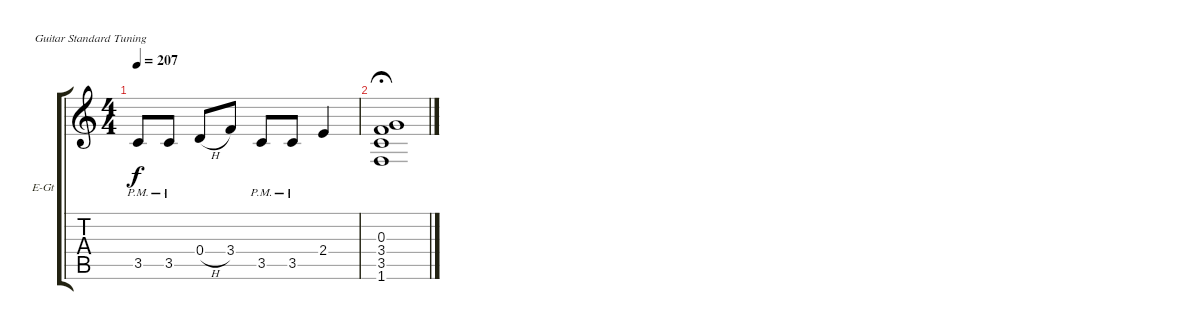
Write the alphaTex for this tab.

\defaultSystemsLayout 4
\bracketExtendMode groupsimilarinstruments
\firstSystemTrackNameOrientation horizontal
\otherSystemsTrackNameOrientation horizontal
\track ("Guitar 2" "E-Gt") {instrument distortionguitar}
\staff {score tabs}
\tuning (E4 B3 G3 D3 A2 E2)
\ts (4 4)
\tempo 207
\clef g2
\ks c
3.5{pm}.8{dy f} 3.5{pm}.8 0.4{h}.8 3.4.8 3.5{pm}.8 3.5{pm}.8 2.4.4 |
(1.6 3.5 3.4 0.3).1{fermata (medium 1)}
